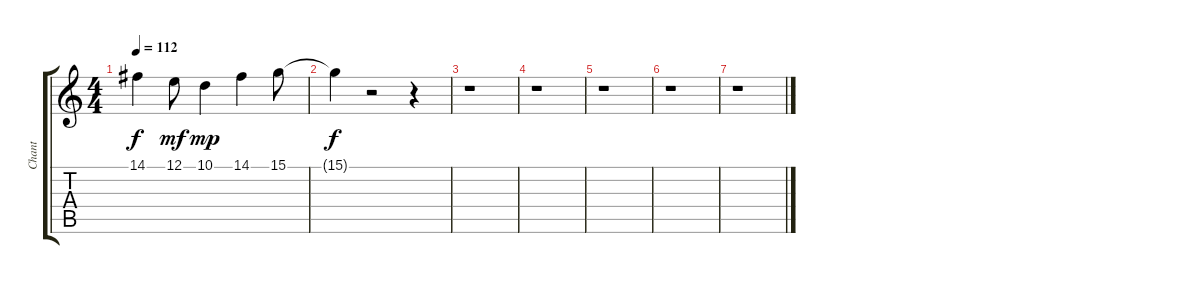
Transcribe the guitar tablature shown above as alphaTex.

\track ("Chant" "Chant") {instrument harmonica}
\staff {score tabs}
\tuning (E4 B3 G3 D3 A2 E2) {hide}
\ts (4 4)
\tempo 112
\clef g2
\ks c
14.1{t}.4{dy f} 12.1.8{dy mf} 10.1.4{dy mp} 14.1.4 15.1.8 |
15.1{t}.4{dy f} r.2 r.4 |
r.1 |
r.1 |
r.1 |
r.1 |
r.1
